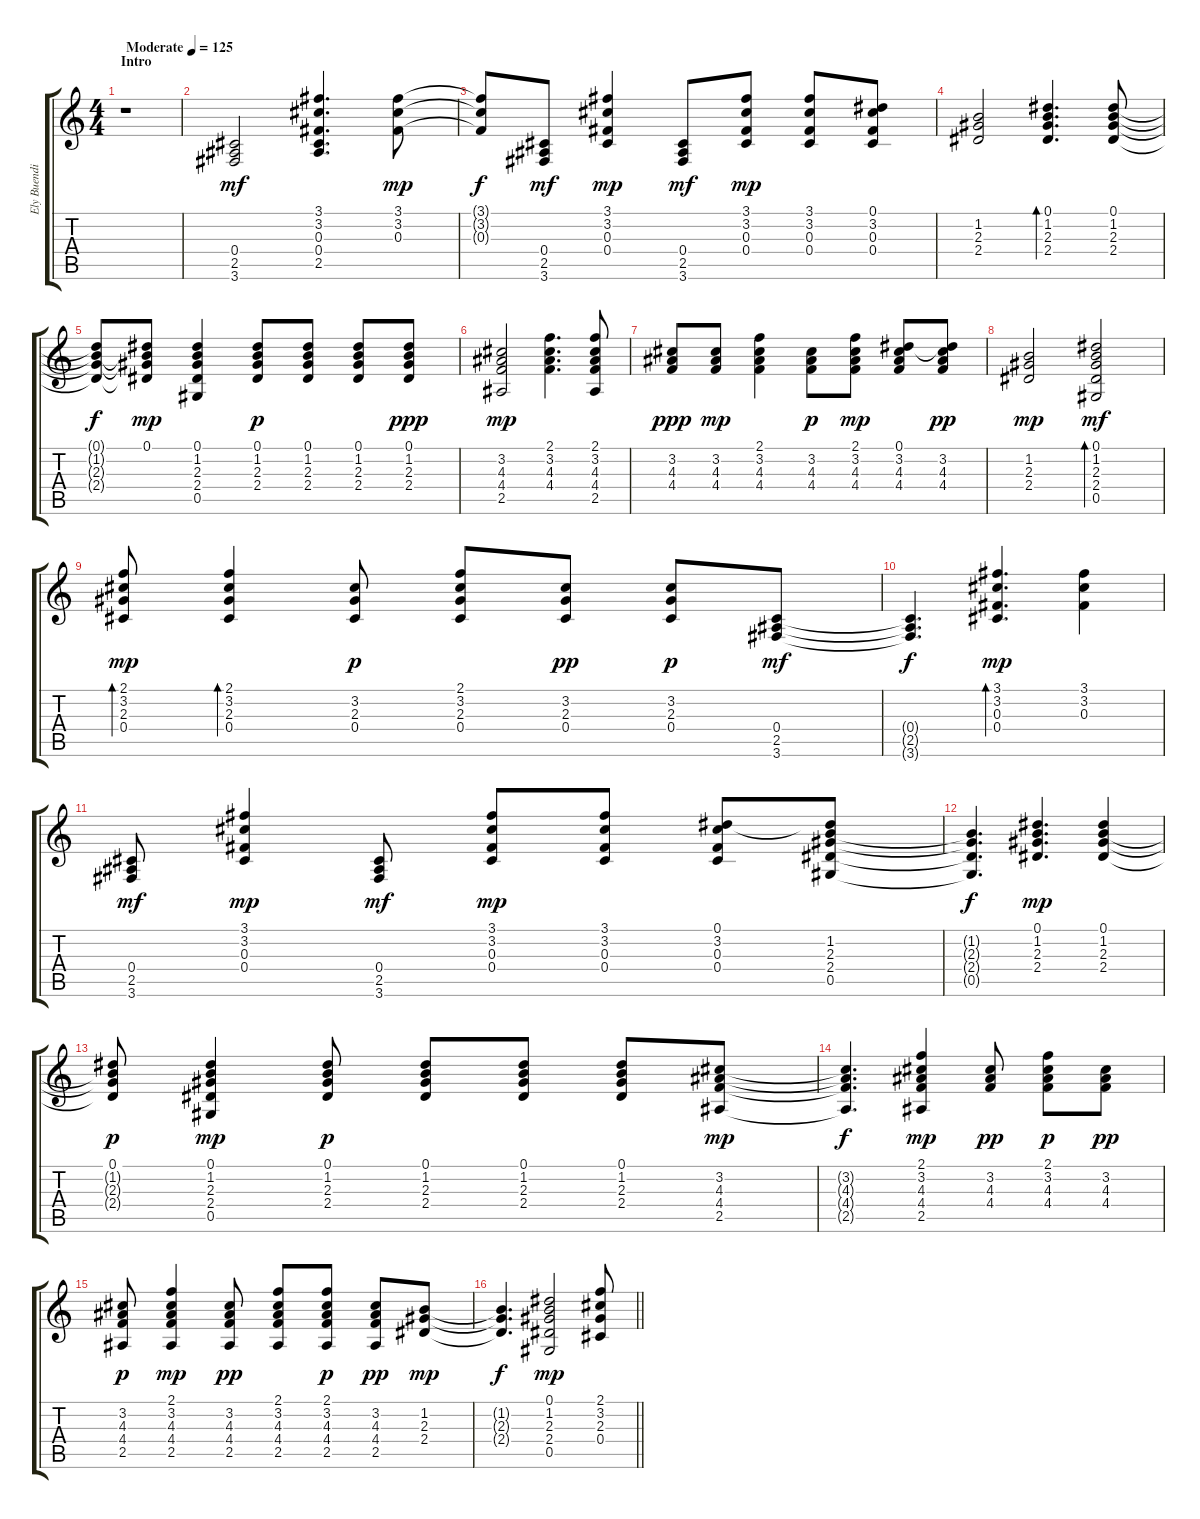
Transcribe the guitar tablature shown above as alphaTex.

\track ("Ely Buendia (Rhythm)" "Ely Buendi") {instrument acousticguitarsteel}
\staff {score tabs}
\tuning (Eb4 Bb3 Gb3 Db3 Ab2 Eb2) {hide}
\ts (4 4)
\section ("" "Intro")
\tempo (125 "Moderate")
\clef g2
\ks c
r.1{dy mf instrument acousticguitarsteel} |
(0.4 2.5 3.6).2 (3.1 3.2 0.3 0.4 2.5).4{d} (3.1 3.2 0.3).8{dy mp} |
(3.1{t} 3.2{t} 0.3{t}).8{dy f} (0.4 2.5 3.6).8{dy mf} (3.1 3.2 0.3 0.4).4{dy mp} (0.4 2.5 3.6).8{dy mf} (3.1 3.2 0.3 0.4).8{dy mp} (3.1 3.2 0.3 0.4).8 (0.1 3.2 0.3 0.4).8 |
(1.2 2.3 2.4).2 (0.1 1.2 2.3 2.4).4{d bd 30} (0.1 1.2 2.3 2.4).8 |
(0.1{t} 1.2{t} 2.3{t} 2.4{t}).8{dy f} (0.1 1.2{t} 2.3{t} 2.4{t}).8{dy mp} (0.1 1.2 2.3 2.4 0.5).4 (0.1 1.2 2.3 2.4).8{dy p} (0.1 1.2 2.3 2.4).8 (0.1 1.2 2.3 2.4).8 (0.1 1.2 2.3 2.4).8{dy ppp} |
(3.2 4.3 4.4 2.5).2{dy mp} (2.1 3.2 4.3 4.4).4{d} (2.1 3.2 4.3 4.4 2.5).8 |
(3.2 4.3 4.4).8{dy ppp} (3.2 4.3 4.4).8{dy mp} (2.1 3.2 4.3 4.4).4 (3.2 4.3 4.4).8{dy p} (2.1 3.2 4.3 4.4).8{dy mp} (0.1 3.2 4.3 4.4).8 (0.1{t} 3.2 4.3 4.4).8{dy pp} |
(1.2 2.3 2.4).2{dy mp} (0.1 1.2 2.3 2.4 0.5).2{bd 30 dy mf} |
(2.1 3.2 2.3 0.4).8{bd 30 dy mp} (2.1 3.2 2.3 0.4).4{bd 30} (3.2 2.3 0.4).8{dy p} (2.1 3.2 2.3 0.4).8 (3.2 2.3 0.4).8{dy pp} (3.2 2.3 0.4).8{dy p} (0.4 2.5 3.6).8{dy mf} |
(0.4{t} 2.5{t} 3.6{t}).4{d dy f} (3.1 3.2 0.3 0.4).4{d bd 60 dy mp} (3.1 3.2 0.3).4 |
(0.4 2.5 3.6).8{dy mf} (3.1 3.2 0.3 0.4).4{dy mp} (0.4 2.5 3.6).8{dy mf} (3.1 3.2 0.3 0.4).8{dy mp} (3.1 3.2 0.3 0.4).8 (0.1 3.2 0.3 0.4).8 (0.1{t} 1.2 2.3 2.4 0.5).8 |
(1.2{t} 2.3{t} 2.4{t} 0.5{t}).4{d dy f} (0.1 1.2 2.3 2.4).4{d dy mp} (0.1 1.2 2.3 2.4).4 |
(0.1 1.2{t} 2.3{t} 2.4{t}).8{dy p} (0.1 1.2 2.3 2.4 0.5).4{dy mp} (0.1 1.2 2.3 2.4).8{dy p} (0.1 1.2 2.3 2.4).8 (0.1 1.2 2.3 2.4).8 (0.1 1.2 2.3 2.4).8 (3.2 4.3 4.4 2.5).8{dy mp} |
(3.2{t} 4.3{t} 4.4{t} 2.5{t}).4{d dy f} (2.1 3.2 4.3 4.4 2.5).4{dy mp} (3.2 4.3 4.4).8{dy pp} (2.1 3.2 4.3 4.4).8{dy p} (3.2 4.3 4.4).8{dy pp} |
(3.2 4.3 4.4 2.5).8{dy p} (2.1 3.2 4.3 4.4 2.5).4{dy mp} (3.2 4.3 4.4 2.5).8{dy pp} (2.1 3.2 4.3 4.4 2.5).8 (2.1 3.2 4.3 4.4 2.5).8{dy p} (3.2 4.3 4.4 2.5).8{dy pp} (1.2 2.3 2.4).8{dy mp} |
\barLineRight lightlight
(1.2{t} 2.3{t} 2.4{t}).4{d dy f} (0.1 1.2 2.3 2.4 0.5).2{dy mp} (2.1 3.2 2.3 0.4).8
